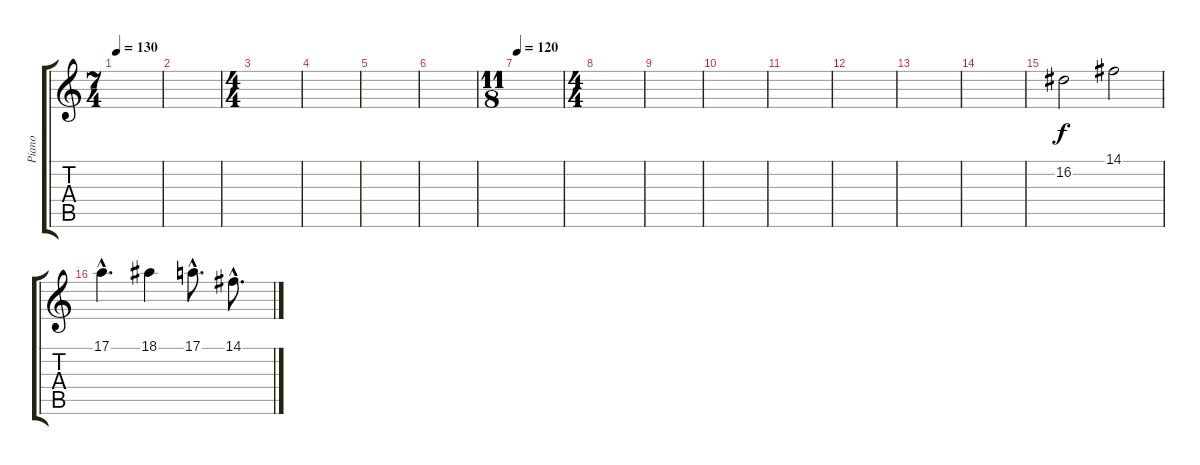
\track ("Piano" "Piano") {instrument brightacousticpiano}
\staff {score tabs}
\tuning (E4 B3 G3 D3 A2 E2) {hide}
\ts (7 4)
\tempo 130
\clef g2
\ks c
|
|
\ts (4 4)
|
|
|
|
\ts (11 8)
\tempo 120
|
\ts (4 4)
|
|
|
|
|
|
|
16.2.2 14.1.2 |
17.1{hac}.4{d} 18.1.4 17.1{hac}.8{d} 14.1{hac}.8{d}
